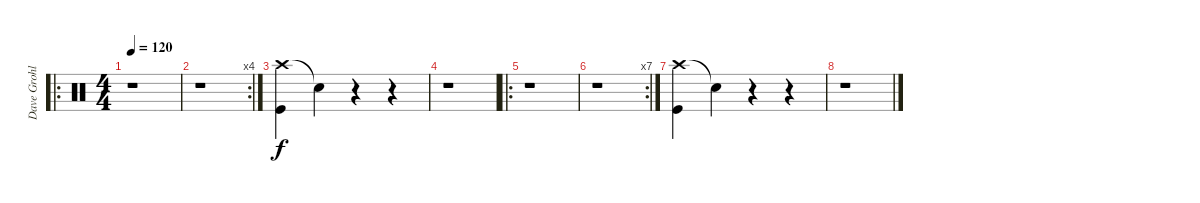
\track ("Dave Grohl" "Dave Grohl") {instrument percussion}
\staff {score}
\articulation defaults
\ro
\ts (4 4)
\tempo 120
\clef neutral
\ks c
r.1{dy mp} |
\rc 4
r.1 |
("Crash high (hit)" "Kick (hit)").4{dy f} "Snare (hit)"{t}.4 r.4 r.4 |
r.1 |
\ro
r.1 |
\rc 7
r.1 |
("Crash high (hit)" "Kick (hit)").4 "Snare (hit)"{t}.4 r.4 r.4 |
r.1
